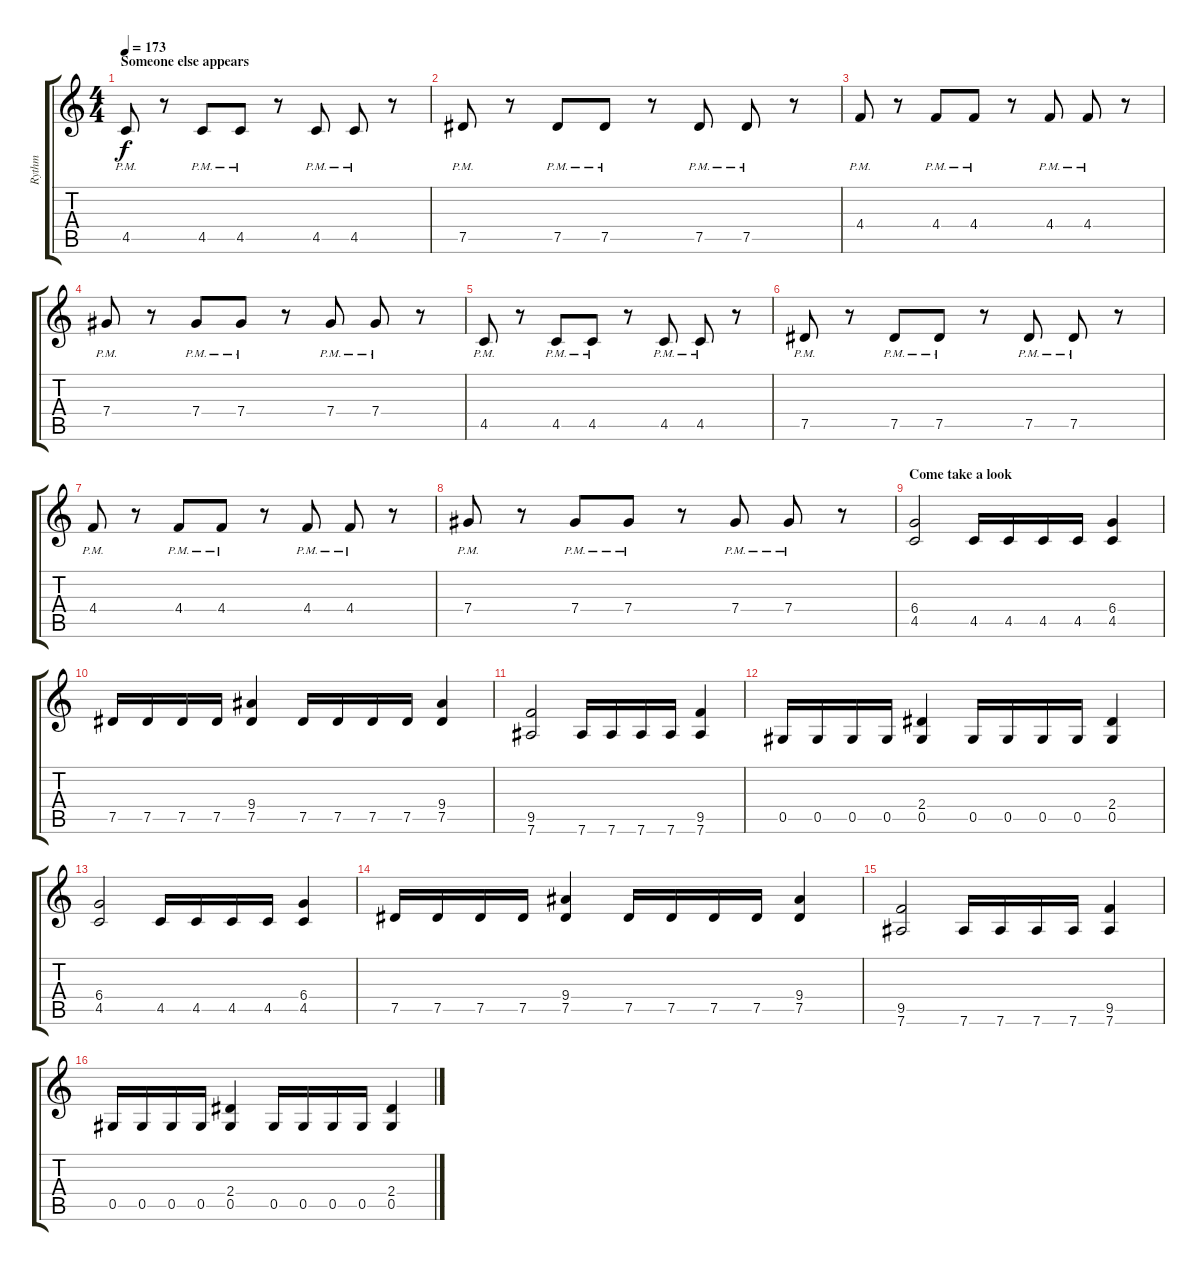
\track ("Rythm" "Rythm") {instrument distortionguitar}
\staff {score tabs}
\tuning (Eb4 Bb3 Gb3 Db3 Ab2 Eb2) {hide}
\ts (4 4)
\section ("" "Someone else appears")
\tempo 173
\clef g2
\ks c
4.5{pm}.8{dy f} r.8 4.5{pm}.8 4.5{pm}.8 r.8 4.5{pm}.8 4.5{pm}.8 r.8 |
7.5{pm}.8 r.8 7.5{pm}.8 7.5{pm}.8 r.8 7.5{pm}.8 7.5{pm}.8 r.8 |
4.4{pm}.8 r.8 4.4{pm}.8 4.4{pm}.8 r.8 4.4{pm}.8 4.4{pm}.8 r.8 |
7.4{pm}.8 r.8 7.4{pm}.8 7.4{pm}.8 r.8 7.4{pm}.8 7.4{pm}.8 r.8 |
4.5{pm}.8 r.8 4.5{pm}.8 4.5{pm}.8 r.8 4.5{pm}.8 4.5{pm}.8 r.8 |
7.5{pm}.8 r.8 7.5{pm}.8 7.5{pm}.8 r.8 7.5{pm}.8 7.5{pm}.8 r.8 |
4.4{pm}.8 r.8 4.4{pm}.8 4.4{pm}.8 r.8 4.4{pm}.8 4.4{pm}.8 r.8 |
7.4{pm}.8 r.8 7.4{pm}.8 7.4{pm}.8 r.8 7.4{pm}.8 7.4{pm}.8 r.8 |
\section ("" "Come take a look")
(6.4 4.5).2 4.5.16 4.5.16 4.5.16 4.5.16 (6.4 4.5).4 |
7.5.16 7.5.16 7.5.16 7.5.16 (9.4 7.5).4 7.5.16 7.5.16 7.5.16 7.5.16 (9.4 7.5).4 |
(9.5 7.6).2 7.6.16 7.6.16 7.6.16 7.6.16 (9.5 7.6).4 |
0.5.16 0.5.16 0.5.16 0.5.16 (2.4 0.5).4 0.5.16 0.5.16 0.5.16 0.5.16 (2.4 0.5).4 |
(6.4 4.5).2 4.5.16 4.5.16 4.5.16 4.5.16 (6.4 4.5).4 |
7.5.16 7.5.16 7.5.16 7.5.16 (9.4 7.5).4 7.5.16 7.5.16 7.5.16 7.5.16 (9.4 7.5).4 |
(9.5 7.6).2 7.6.16 7.6.16 7.6.16 7.6.16 (9.5 7.6).4 |
0.5.16 0.5.16 0.5.16 0.5.16 (2.4 0.5).4 0.5.16 0.5.16 0.5.16 0.5.16 (2.4 0.5).4
